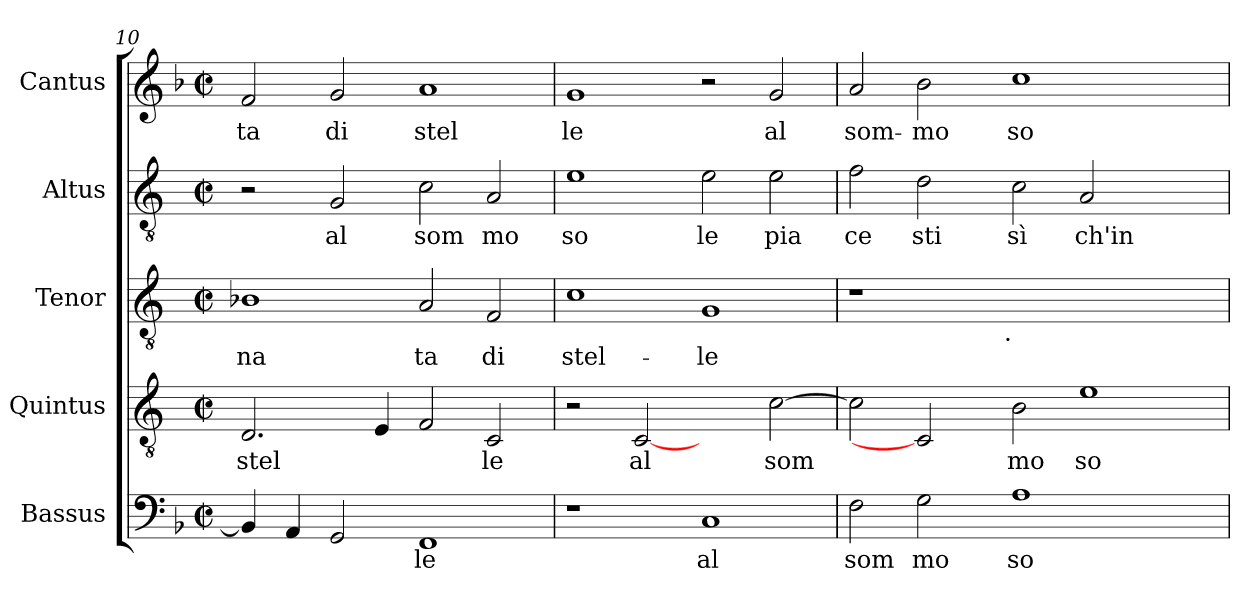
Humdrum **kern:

**kern	**text	**kern	**text	**kern	**text	**kern	**text	**kern	**text
*part5	*part5	*part4	*part4	*part3	*part3	*part2	*part2	*part1	*part1
*staff5	*staff5	*staff4	*staff4	*staff3	*staff3	*staff2	*staff2	*staff1	*staff1
*I"Bassus	*	*I"Quintus	*	*I"Tenor	*	*I"Altus	*	*I"Cantus	*
*clefF4	*	*clefGv2	*	*clefGv2	*	*clefGv2	*	*clefG2	*
*k[b-]	*	*k[]	*	*k[]	*	*k[]	*	*k[b-]	*
*F:	*	*C:	*	*C:	*	*C:	*	*F:	*
*M2/2	*	*M2/2	*	*M2/2	*	*M2/2	*	*M2/2	*
*met(c|)	*	*met(c|)	*	*met(c|)	*	*met(c|)	*	*met(c|)	*
=10	=10	=10	=10	=10	=10	=10	=10	=10	=10
!	!LO:LY:b:cj	!	!LO:LY:b	!	!LO:LY:b:cj	!	!	!	!LO:LY:b
4BBn/]	.	2.D/	stel-	1B-	na	2r	.	2f/	ta
!	!LO:LY:b:cj	!	!	!	!	!	!	!	!
4AA/	.	.	.	.	.	.	.	.	.
!	!LO:LY:b:cj	!	!	!	!	!	!LO:LY:b:cj	!	!LO:LY:b
2GG/	.	.	.	.	.	2G/	al	2g/	di
!	!	!	!LO:LY:b	!	!	!	!	!	!
.	.	4E/	--	.	.	.	.	.	.
!	!LO:LY:b:cj	!	!LO:LY:b	!	!LO:LY:b:cj	!	!LO:LY:b:cj	!	!LO:LY:b
1FF	le	2F/	--	2A/	ta	2c\	som	1a	stel
!	!	!	!LO:LY:b	!	!LO:LY:b:cj	!	!LO:LY:b:cj	!	!
.	.	2C/	-le	2F/	di	2A/	mo	.	.
!!LO:PB:g=z
=11	=11	=11	=11	=11	=11	=11	=11	=11	=11
*k[]	*	*	*	*	*	*	*	*k[]	*
*C:	*	*	*	*	*	*	*	*C:	*
!	!	!	!	!	!LO:LY:b:cj	!	!LO:LY:b:cj	!	!LO:LY:b
1r	.	2r	.	1c	stel-	1e	so	1g	le
!	!	!	!LO:LY:b	!	!	!	!	!	!
.	.	[2C	al	.	.	.	.	.	.
!	!LO:LY:b:cj	!	!	!	!LO:LY:b:cj	!	!LO:LY:b:cj	!	!
1C	al	2ryy	.	1G	-le	2e\	le	2r	.
!	!	!	!LO:LY:b	!	!	!	!LO:LY:b:cj	!	!LO:LY:b
.	.	[>2c\	som-	.	.	2e\	pia	2g/	al
=12	=12	=12	=12	=12	=12	=12	=12	=12	=12
!	!LO:LY:b:cj	!	!LO:LY:b	!	!	!	!LO:LY:b:cj	!	!LO:LY:b
*	*	*	*	*^	*	*	*	*	*
2F\	som	2c\]	--	1r	2ryy	.	2f\	ce	2a/	som-
!	!LO:LY:b:cj	!	!	!	!	!	!	!LO:LY:b:cj	!	!LO:LY:b
2G\	mo	2C]	.	.	4ryy	.	2d\	sti	2b\	-mo
.	.	.	.	.	8...ryy	.	.	.	.	.
!	!	!	!	!	!LO:TX:b:t=.	!	!	!	!	!
.	.	.	.	.	1ryy	.	.	.	.	.
!	!LO:LY:b:cj	!	!LO:LY:b	!	!	!	!	!LO:LY:b:cj	!	!LO:LY:b
1A	so	2B\	-mo	1.ryy	.	.	2c\	sì	1cc	so-
!	!	!	!LO:LY:b	!	!	!	!	!LO:LY:b:cj	!	!
.	.	1e	so-	.	.	.	2A/	ch'in	.	.
.	.	.	.	.	2ryy	.	.	.	.	.
2ryy	.	.	.	.	.	.	2ryy	.	2ryy	.
.	.	.	.	.	64ryy	.	.	.	.	.
*	*	*	*	*v	*v	*	*	*	*	*
=	=	=	=	=	=	=	=	=	=
*-	*-	*-	*-	*-	*-	*-	*-	*-	*-
